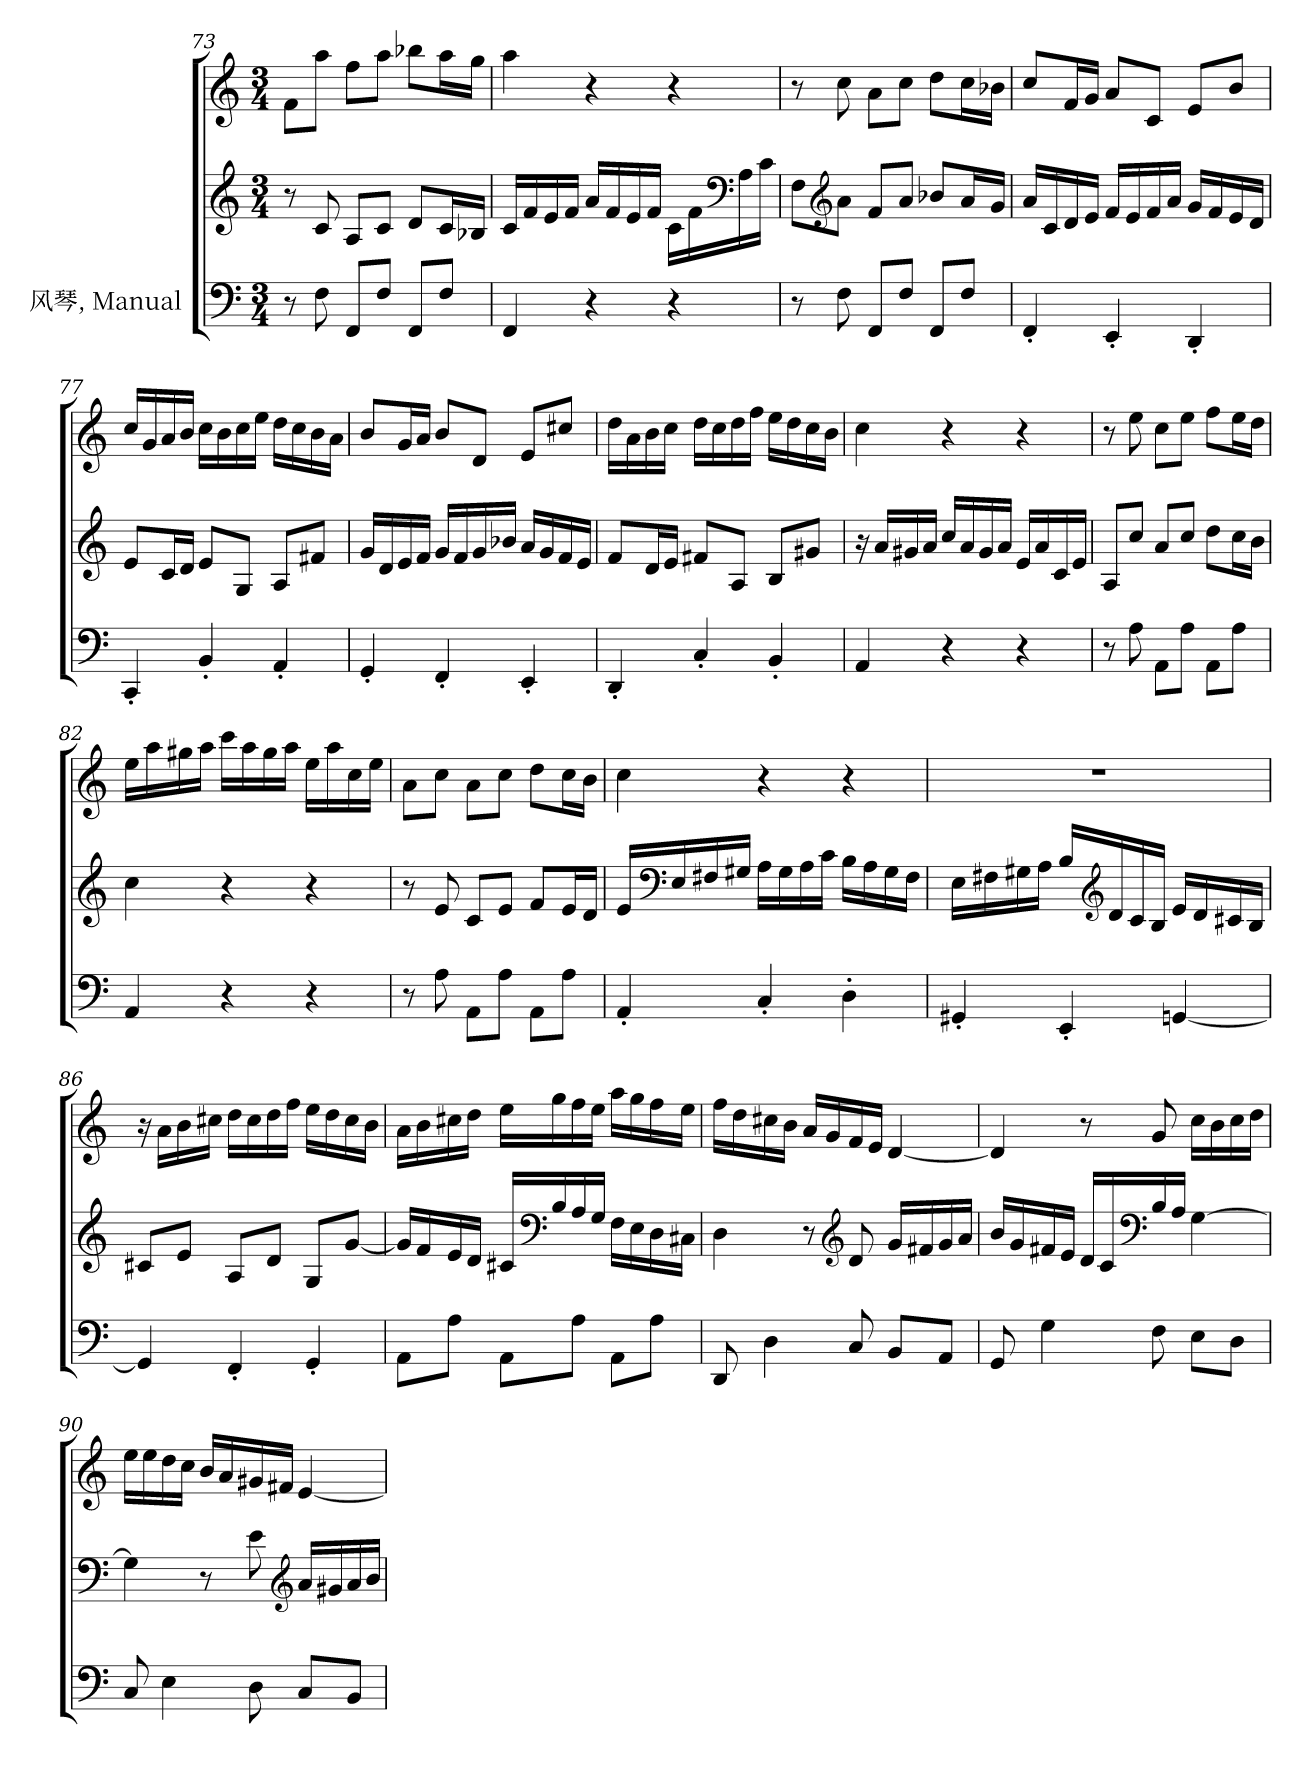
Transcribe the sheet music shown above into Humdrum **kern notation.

**kern	**kern	**kern
*part1	*part1	*part1
*staff3	*staff2	*staff1
*I"风琴, Manual	*	*
*clefF4	*clefG2	*clefG2
*k[]	*k[]	*k[]
*M3/4	*M3/4	*M3/4
=73	=73	=73
8r	8r	8f\L
8F\	8c/	8aa\J
8FF/L	8A/L	8ff\L
8F/J	8c/J	8aa\J
8FF/L	8d/L	8bb-X\L
8F/J	16c/L	16aa\L
.	16B-X/JJ	16gg\JJ
=74	=74	=74
4FF/	16c/LL	4aa\
.	16f/	.
.	16e/	.
.	16f/JJ	.
4r	16a/LL	4r
.	16f/	.
.	16e/	.
.	16f/JJ	.
4r	16c\LL	4r
.	16f\	.
*	*clefF4	*
.	16A\	.
.	16c\JJ	.
!!LO:PB:g=z
=75	=75	=75
8r	8F\L	8r
*	*clefG2	*
8F\	8a\J	8cc\
8FF/L	8f/L	8a\L
8F/J	8a/J	8cc\J
8FF/L	8b-X/L	8dd\L
8F/J	16a/L	16cc\L
.	16g/JJ	16b-X\JJ
=76	=76	=76
4FF'/	16a/LL	8cc/L
.	16c/	.
.	16d/	16f/L
.	16e/JJ	16g/JJ
4EE'/	16f/LL	8a/L
.	16e/	.
.	16f/	8c/J
.	16a/JJ	.
4DD'/	16g/LL	8e/L
.	16f/	.
.	16e/	8b/J
.	16d/JJ	.
=77	=77	=77
4CC'/	8e/L	16cc/LL
.	.	16g/
.	16c/L	16a/
.	16d/JJ	16b/JJ
4BB'/	8e/L	16cc\LL
.	.	16b\
.	8G/J	16cc\
.	.	16ee\JJ
4AA'/	8A/L	16dd\LL
.	.	16cc\
.	8f#X/J	16b\
.	.	16a\JJ
!!LO:LB:g=z
=78	=78	=78
4GG'/	16g/LL	8b/L
.	16d/	.
.	16e/	16g/L
.	16f/JJ	16a/JJ
4FF'/	16g/LL	8b/L
.	16f/	.
.	16g/	8d/J
.	16b-X/JJ	.
4EE'/	16a/LL	8e/L
.	16g/	.
.	16f/	8cc#X/J
.	16e/JJ	.
=79	=79	=79
4DD'/	8f/L	16dd\LL
.	.	16a\
.	16d/L	16b\
.	16e/JJ	16cc\JJ
4C'/	8f#X/L	16dd\LL
.	.	16cc\
.	8A/J	16dd\
.	.	16ff\JJ
4BB'/	8B/L	16ee\LL
.	.	16dd\
.	8g#X/J	16cc\
.	.	16b\JJ
=80	=80	=80
4AA/	16r	4cc\
.	16a/LL	.
.	16g#X/	.
.	16a/JJ	.
4r	16cc/LL	4r
.	16a/	.
.	16g#/	.
.	16a/JJ	.
4r	16e/LL	4r
.	16a/	.
.	16c/	.
.	16e/JJ	.
=81	=81	=81
8r	8A/L	8r
8A\	8cc/J	8ee\
8AA\L	8a/L	8cc\L
8A\J	8cc/J	8ee\J
8AA\L	8dd\L	8ff\L
8A\J	16cc\L	16ee\L
.	16b\JJ	16dd\JJ
!!LO:LB:g=z
=82	=82	=82
4AA/	4cc\	16ee\LL
.	.	16aa\
.	.	16gg#X\
.	.	16aa\JJ
4r	4r	16ccc\LL
.	.	16aa\
.	.	16gg#\
.	.	16aa\JJ
4r	4r	16ee\LL
.	.	16aa\
.	.	16cc\
.	.	16ee\JJ
=83	=83	=83
8r	8r	8a\L
8A\	8e/	8cc\J
8AA\L	8c/L	8a\L
8A\J	8e/J	8cc\J
8AA\L	8f/L	8dd\L
8A\J	16e/L	16cc\L
.	16d/JJ	16b\JJ
=84	=84	=84
4AA'/	16e/LL	4cc\
*	*clefF4	*
.	16E/	.
.	16F#X/	.
.	16G#X/JJ	.
4C'/	16A\LL	4r
.	16G#\	.
.	16A\	.
.	16c\JJ	.
4D'\	16B\LL	4r
.	16A\	.
.	16G#\	.
.	16F#\JJ	.
!!LO:LB:g=z
=85	=85	=85
4GG#X'/	16E\LL	2.r
.	16F#X\	.
.	16G#X\	.
.	16A\JJ	.
4EE'/	16B/LL	.
*	*clefG2	*
.	16d/	.
.	16c/	.
.	16B/JJ	.
[4GGn/	16e/LL	.
.	16d/	.
.	16c#X/	.
.	16B/JJ	.
=86	=86	=86
4GG/]	8c#X/L	16r
.	.	16a\LL
.	8e/J	16b\
.	.	16cc#X\JJ
4FF'/	8A/L	16dd\LL
.	.	16cc#\
.	8d/J	16dd\
.	.	16ff\JJ
4GG'/	8G/L	16ee\LL
.	.	16dd\
.	[8g/J	16cc#\
.	.	16b\JJ
!!LO:PB:g=z
=87	=87	=87
8AA\L	16g/LL]	16a\LL
.	16f/	16b\
8A\J	16e/	16cc#X\
.	16d/JJ	16dd\JJ
8AA\L	16c#X/LL	16ee\LL
*	*clefF4	*
.	16B/	16gg\
8A\J	16A/	16ff\
.	16G/JJ	16ee\JJ
8AA\L	16F\LL	16aa\LL
.	16E\	16gg\
8A\J	16D\	16ff\
.	16C#X\JJ	16ee\JJ
=88	=88	=88
8DD/	4D\	16ff\LL
.	.	16dd\
4D\	.	16cc#X\
.	.	16b\JJ
.	8r	16a/LL
.	.	16g/
*	*clefG2	*
8C/	8d/	16f/
.	.	16e/JJ
8BB/L	16g/LL	[4d/
.	16f#X/	.
8AA/J	16g/	.
.	16a/JJ	.
=89	=89	=89
8GG/	16b/LL	4d/]
.	16g/	.
4G\	16f#X/	.
.	16e/JJ	.
.	16d/LL	8r
.	16c/	.
*	*clefF4	*
8F\	16B/	8g/
.	16A/JJ	.
8E\L	[4G\	16cc\LL
.	.	16b\
8D\J	.	16cc\
.	.	16dd\JJ
!!LO:LB:g=z
=90	=90	=90
8C/	4G\]	16ee\LL
.	.	16ee\
4E\	.	16dd\
.	.	16cc\JJ
.	8r	16b/LL
.	.	16a/
8D\	8e\	16g#X/
.	.	16f#X/JJ
*	*clefG2	*
8C/L	16a/LL	[4e/
.	16g#X/	.
8BB/J	16a/	.
.	16b/JJ	.
=	=	=
*-	*-	*-
